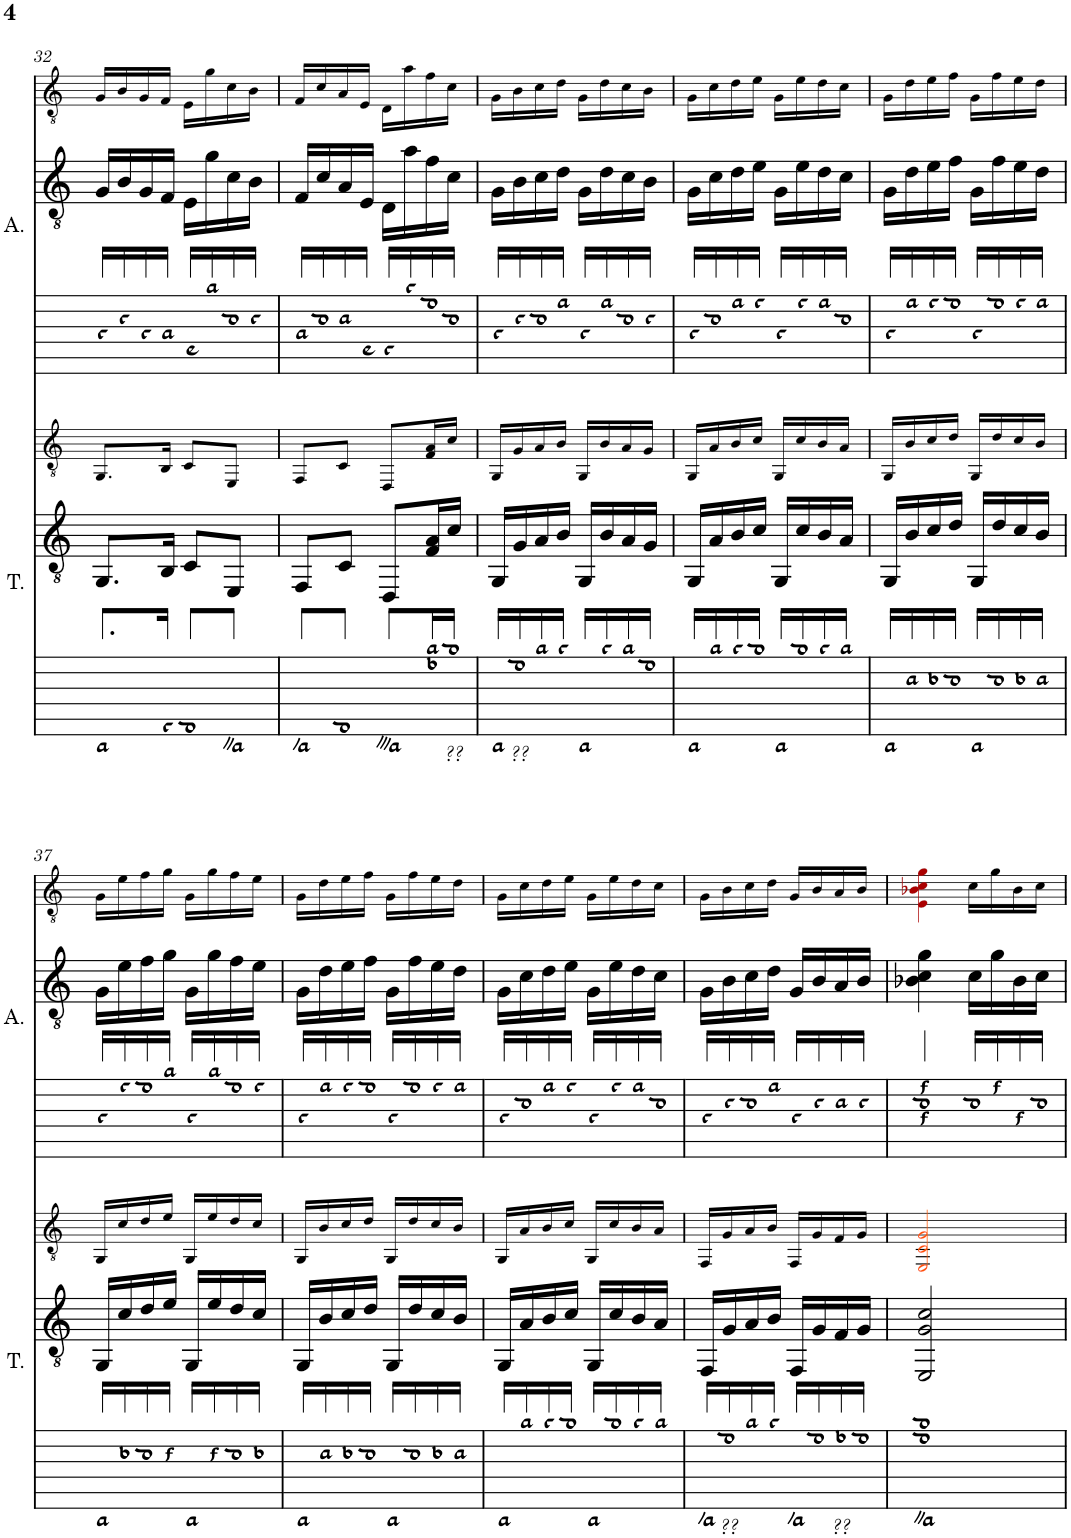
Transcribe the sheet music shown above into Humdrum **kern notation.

**kern	**kern	**kern	**kern	**kern	**kern
*part2	*part2	*part2	*part1	*part1	*part1
*staff6	*staff5	*staff4	*staff3	*staff2	*staff1
*I"Theorbo	*	*	*I"Archlute	*	*
*I'T.	*	*	*I'A.	*	*
!!LO:PB:g=z
*	*clefGv2	*clefGv2	*	*clefGv2	*clefGv2
*k[]	*k[]	*k[]	*k[]	*k[]	*k[]
*M2/4	*M2/4	*M2/4	*M2/4	*M2/4	*M2/4
=32	=32	=32	=32	=32	=32
8.GG/L	8.GG/L	8.GG/L	16G/LL	16G/LL	16G/LL
.	.	.	16B/	16B/	16B/
.	.	.	16G/	16G/	16G/
16BB/Jk	16BB/Jk	16BB/Jk	16F/JJ	16F/JJ	16F/JJ
8C/L	8C/L	8C/L	16E/LL	16E\LL	16E\LL
.	.	.	16g/	16g\	16g\
8EE/J	8EE/J	8EE/J	16c/	16c\	16c\
.	.	.	16B/JJ	16B\JJ	16B\JJ
=33	=33	=33	=33	=33	=33
8FF/L	8FF/L	8FF/L	16F/LL	16F/LL	16F/LL
.	.	.	16c/	16c/	16c/
8C/J	8C/J	8C/J	16A/	16A/	16A/
.	.	.	16E/JJ	16E/JJ	16E/JJ
8DD/L	8DD/L	8DD/L	16D/LL	16D\LL	16D\LL
.	.	.	16a/	16a\	16a\
16F/ 16A/L	16F/ 16A/L	16F/ 16A/L	16f/	16f\	16f\
!LO:TX:b:i:t=??	!	!	!	!	!
16c/JJ	16c/JJ	16c/JJ	16c/JJ	16c\JJ	16c\JJ
=34	=34	=34	=34	=34	=34
16GG/LL	16GG/LL	16GG/LL	16G/LL	16G\LL	16G\LL
!LO:TX:b:i:t=??	!	!	!	!	!
16G/	16G/	16G/	16B/	16B\	16B\
16A/	16A/	16A/	16c/	16c\	16c\
16B/JJ	16B/JJ	16B/JJ	16d/JJ	16d\JJ	16d\JJ
16GG/LL	16GG/LL	16GG/LL	16G/LL	16G\LL	16G\LL
16B/	16B/	16B/	16d/	16d\	16d\
16A/	16A/	16A/	16c/	16c\	16c\
16G/JJ	16G/JJ	16G/JJ	16B/JJ	16B\JJ	16B\JJ
=35	=35	=35	=35	=35	=35
16GG/LL	16GG/LL	16GG/LL	16G/LL	16G\LL	16G\LL
16A/	16A/	16A/	16c/	16c\	16c\
16B/	16B/	16B/	16d/	16d\	16d\
16c/JJ	16c/JJ	16c/JJ	16e/JJ	16e\JJ	16e\JJ
16GG/LL	16GG/LL	16GG/LL	16G/LL	16G\LL	16G\LL
16c/	16c/	16c/	16e/	16e\	16e\
16B/	16B/	16B/	16d/	16d\	16d\
16A/JJ	16A/JJ	16A/JJ	16c/JJ	16c\JJ	16c\JJ
=36	=36	=36	=36	=36	=36
16GG/LL	16GG/LL	16GG/LL	16G/LL	16G\LL	16G\LL
16B/	16B/	16B/	16d/	16d\	16d\
16c/	16c/	16c/	16e/	16e\	16e\
16d/JJ	16d/JJ	16d/JJ	16f/JJ	16f\JJ	16f\JJ
16GG/LL	16GG/LL	16GG/LL	16G/LL	16G\LL	16G\LL
16d/	16d/	16d/	16f/	16f\	16f\
16c/	16c/	16c/	16e/	16e\	16e\
16B/JJ	16B/JJ	16B/JJ	16d/JJ	16d\JJ	16d\JJ
!!LO:LB:g=z
=37	=37	=37	=37	=37	=37
16GG/LL	16GG/LL	16GG/LL	16G/LL	16G\LL	16G\LL
16c/	16c/	16c/	16e/	16e\	16e\
16d/	16d/	16d/	16f/	16f\	16f\
16e/JJ	16e/JJ	16e/JJ	16g/JJ	16g\JJ	16g\JJ
16GG/LL	16GG/LL	16GG/LL	16G/LL	16G\LL	16G\LL
16e/	16e/	16e/	16g/	16g\	16g\
16d/	16d/	16d/	16f/	16f\	16f\
16c/JJ	16c/JJ	16c/JJ	16e/JJ	16e\JJ	16e\JJ
=38	=38	=38	=38	=38	=38
16GG/LL	16GG/LL	16GG/LL	16G/LL	16G\LL	16G\LL
16B/	16B/	16B/	16d/	16d\	16d\
16c/	16c/	16c/	16e/	16e\	16e\
16d/JJ	16d/JJ	16d/JJ	16f/JJ	16f\JJ	16f\JJ
16GG/LL	16GG/LL	16GG/LL	16G/LL	16G\LL	16G\LL
16d/	16d/	16d/	16f/	16f\	16f\
16c/	16c/	16c/	16e/	16e\	16e\
16B/JJ	16B/JJ	16B/JJ	16d/JJ	16d\JJ	16d\JJ
=39	=39	=39	=39	=39	=39
16GG/LL	16GG/LL	16GG/LL	16G/LL	16G\LL	16G\LL
16A/	16A/	16A/	16c/	16c\	16c\
16B/	16B/	16B/	16d/	16d\	16d\
16c/JJ	16c/JJ	16c/JJ	16e/JJ	16e\JJ	16e\JJ
16GG/LL	16GG/LL	16GG/LL	16G/LL	16G\LL	16G\LL
16c/	16c/	16c/	16e/	16e\	16e\
16B/	16B/	16B/	16d/	16d\	16d\
16A/JJ	16A/JJ	16A/JJ	16c/JJ	16c\JJ	16c\JJ
=40	=40	=40	=40	=40	=40
16FF/LL	16FF/LL	16FF/LL	16G/LL	16G\LL	16G\LL
!LO:TX:b:i:t=??	!	!	!	!	!
16G/	16G/	16G/	16B/	16B\	16B\
16A/	16A/	16A/	16c/	16c\	16c\
16B/JJ	16B/JJ	16B/JJ	16d/JJ	16d\JJ	16d\JJ
16FF/LL	16FF/LL	16FF/LL	16G/LL	16G/LL	16G/LL
16G/	16G/	16G/	16B/	16B/	16B/
!LO:TX:b:i:t=??	!	!	!	!	!
16F/	16F/	16F/	16A/	16A/	16A/
16G/JJ	16G/JJ	16G/JJ	16B/JJ	16B/JJ	16B/JJ
=41	=41	=41	=41	=41	=41
2EE 2G 2c	2EE/ 2G/ 2c/	2EEi/ 2Ci/ 2Gi/	4B-X/ 4c/ 4g/	4B-X\ 4c\ 4g\	4Ej\ 4B-Xj\ 4cj\ 4gj\
.	.	.	16c/LL	16c\LL	16c\LL
.	.	.	16g/	16g\	16g\
.	.	.	16B-/	16B-\	16B-\
.	.	.	16c/JJ	16c\JJ	16c\JJ
=	=	=	=	=	=
*-	*-	*-	*-	*-	*-
